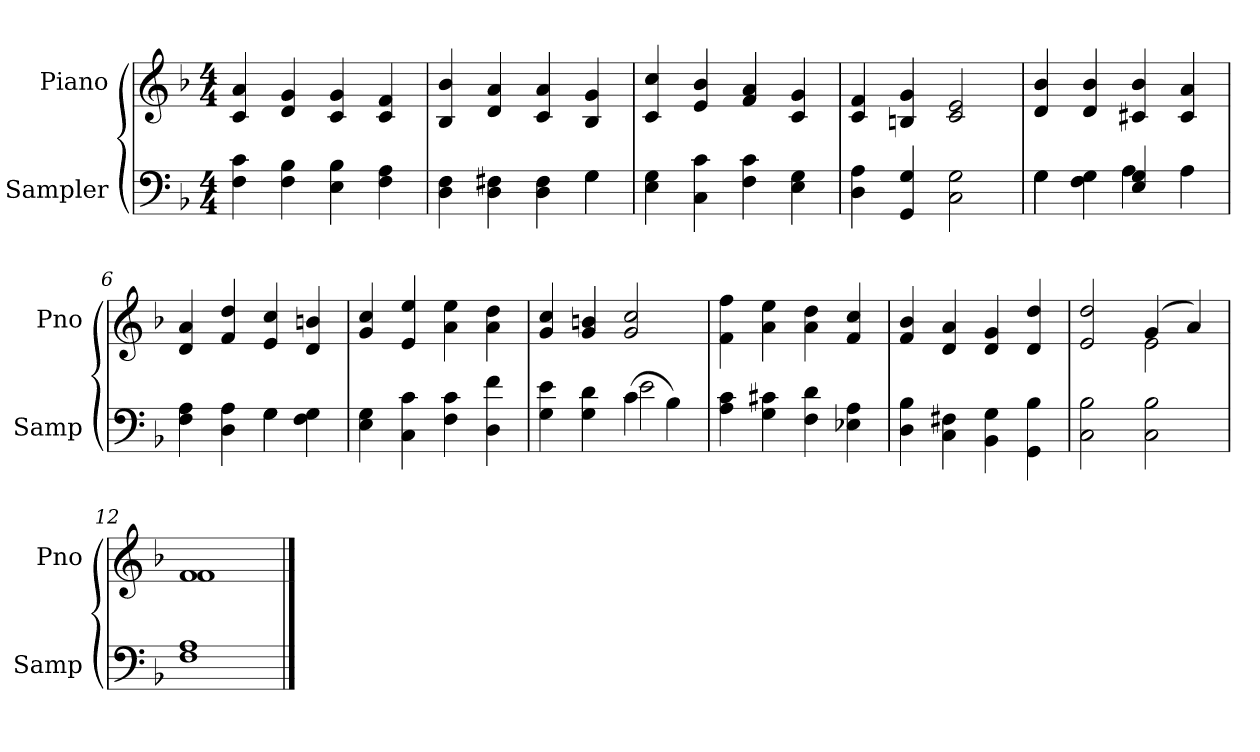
**kern	**kern
*part2	*part1
*staff2	*staff1
*I"Sampler	*I"Piano
*I'Samp	*I'Pno
*clefF4	*clefG2
*k[b-]	*k[b-]
*F:	*F:
*M4/4	*M4/4
=1	=1
4F 4c	4c 4a
4F 4B-	4d 4g
4E 4B-	4c 4g
4F 4A	4c 4f
=2	=2
*^	*
4D 4F	2.ryy	4B- 4b-
4D 4F#X	.	4d 4a
4D 4F#	.	4c 4a
4G\	4G	4B- 4g
*v	*v	*
=3	=3
4E 4G	4c 4cc
4C 4c	4e 4b-
4F 4c	4f 4a
4E 4G	4c 4g
=4	=4
4D 4A	4c 4f
4GG 4G	4Bn 4g
2C 2G	2c 2e
=5	=5
*^	*
4G\	4G	4d 4b-
4F 4G	4ryy	4d 4b-
4E 4G	4A	4c#X 4b-
4A\	4ryy	4c# 4a
=6	=6	=6
4F 4A	2ryy	4d 4a
4D 4A	.	4f 4dd
4G\	4G	4e 4cc
4F 4G	4ryy	4d 4bn
*v	*v	*
=7	=7
4E 4G	4g 4cc
4C 4c	4e 4ee
4F 4c	4a 4ee
4D 4f	4a 4dd
=8	=8
*^	*
4G 4e	2ryy	4g 4cc
4G 4d	.	4g 4bn
(4c\	2e	2g 2cc
4B-\)	.	.
*v	*v	*
=9	=9
4A 4c	4f 4ff
4G 4c#X	4a 4ee
4F 4d	4a 4dd
4E-X 4A	4f 4cc
=10	=10
4D 4B-	4f 4b-
4C 4F#X	4d 4a
4BB- 4G	4d 4g
4GG 4B-	4d 4dd
=11	=11
*	*^
2C 2B-	2e 2dd	2ryy
2C 2B-	(4g/	2e
.	4a/)	.
=12	=12	=12
1F 1A	1f/	1f
*	*v	*v
==	==
*-	*-
